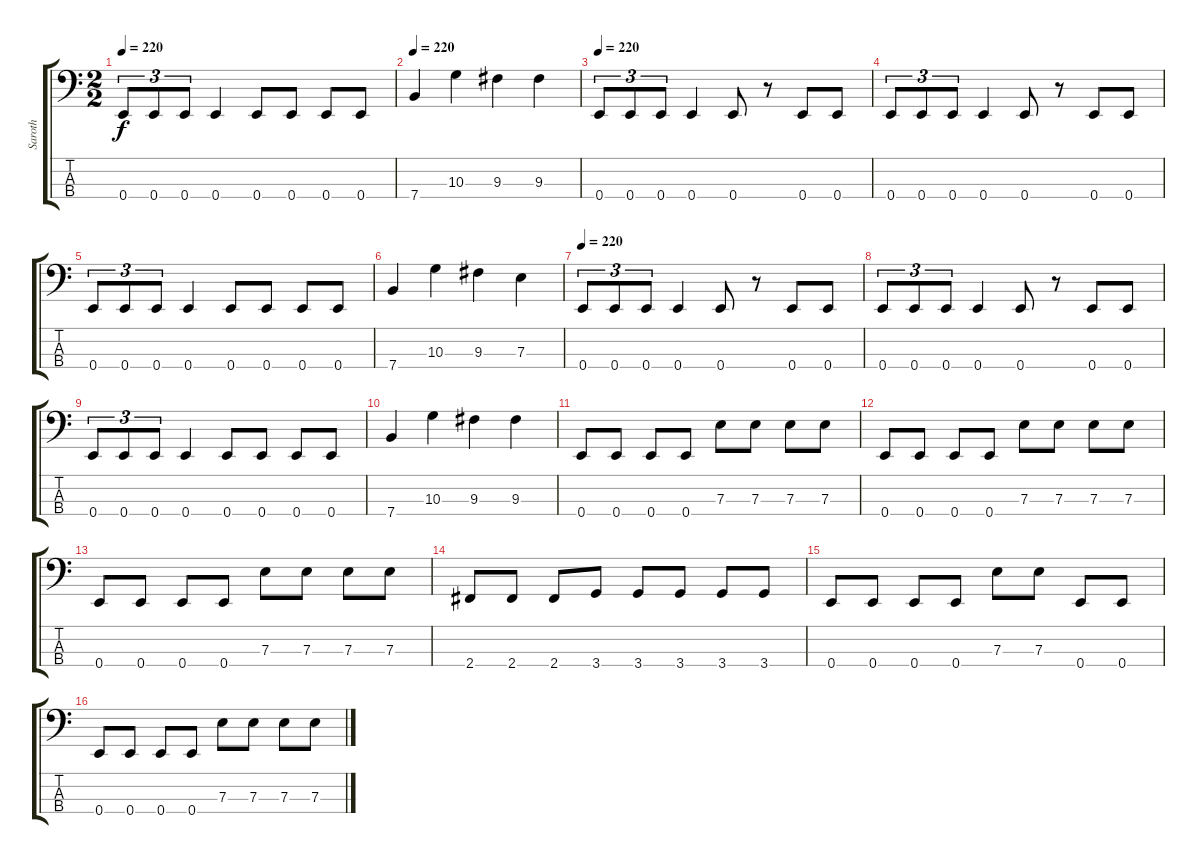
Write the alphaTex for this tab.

\track ("Saroth" "Saroth") {instrument electricbassfinger}
\staff {score tabs}
\tuning (G2 D2 A1 E1) {hide}
\ts (2 2)
\tempo 220
\clef f4
\ks c
0.4.8{tu (3 2) dy f} 0.4.8{tu (3 2)} 0.4.8{tu (3 2)} 0.4.4 0.4.8 0.4.8 0.4.8 0.4.8 |
\tempo 220
7.4.4 10.3.4 9.3.4 9.3.4 |
\tempo 220
0.4.8{tu (3 2)} 0.4.8{tu (3 2)} 0.4.8{tu (3 2)} 0.4.4 0.4.8 r.8 0.4.8 0.4.8 |
0.4.8{tu (3 2)} 0.4.8{tu (3 2)} 0.4.8{tu (3 2)} 0.4.4 0.4.8 r.8 0.4.8 0.4.8 |
0.4.8{tu (3 2)} 0.4.8{tu (3 2)} 0.4.8{tu (3 2)} 0.4.4 0.4.8 0.4.8 0.4.8 0.4.8 |
7.4.4 10.3.4 9.3.4 7.3.4 |
\tempo 220
0.4.8{tu (3 2)} 0.4.8{tu (3 2)} 0.4.8{tu (3 2)} 0.4.4 0.4.8 r.8 0.4.8 0.4.8 |
0.4.8{tu (3 2)} 0.4.8{tu (3 2)} 0.4.8{tu (3 2)} 0.4.4 0.4.8 r.8 0.4.8 0.4.8 |
0.4.8{tu (3 2)} 0.4.8{tu (3 2)} 0.4.8{tu (3 2)} 0.4.4 0.4.8 0.4.8 0.4.8 0.4.8 |
7.4.4 10.3.4 9.3.4 9.3.4 |
0.4.8 0.4.8 0.4.8 0.4.8 7.3.8 7.3.8 7.3.8 7.3.8 |
0.4.8 0.4.8 0.4.8 0.4.8 7.3.8 7.3.8 7.3.8 7.3.8 |
0.4.8 0.4.8 0.4.8 0.4.8 7.3.8 7.3.8 7.3.8 7.3.8 |
2.4.8 2.4.8 2.4.8 3.4.8 3.4.8 3.4.8 3.4.8 3.4.8 |
0.4.8 0.4.8 0.4.8 0.4.8 7.3.8 7.3.8 0.4.8 0.4.8 |
0.4.8 0.4.8 0.4.8 0.4.8 7.3.8 7.3.8 7.3.8 7.3.8
